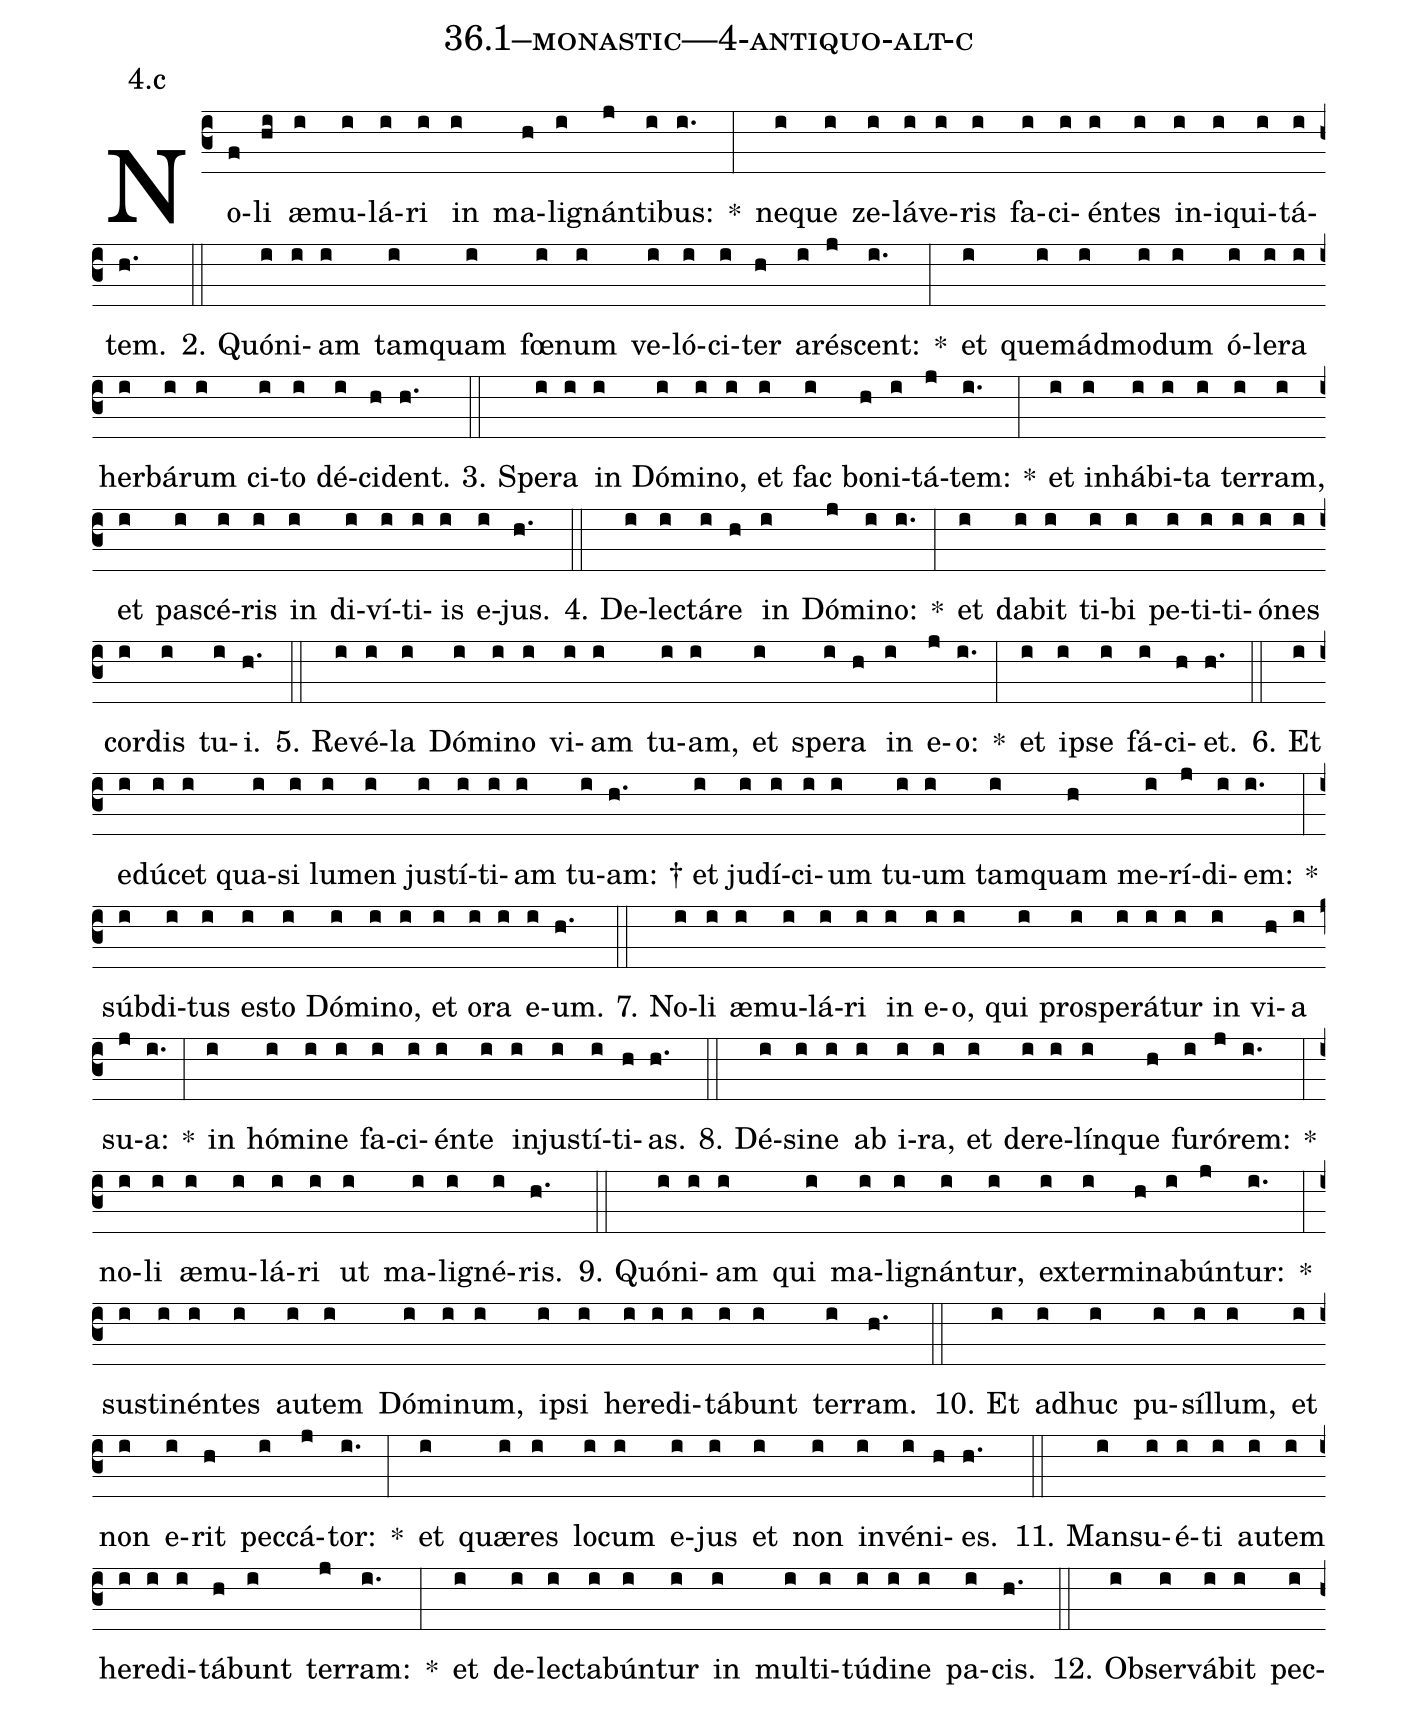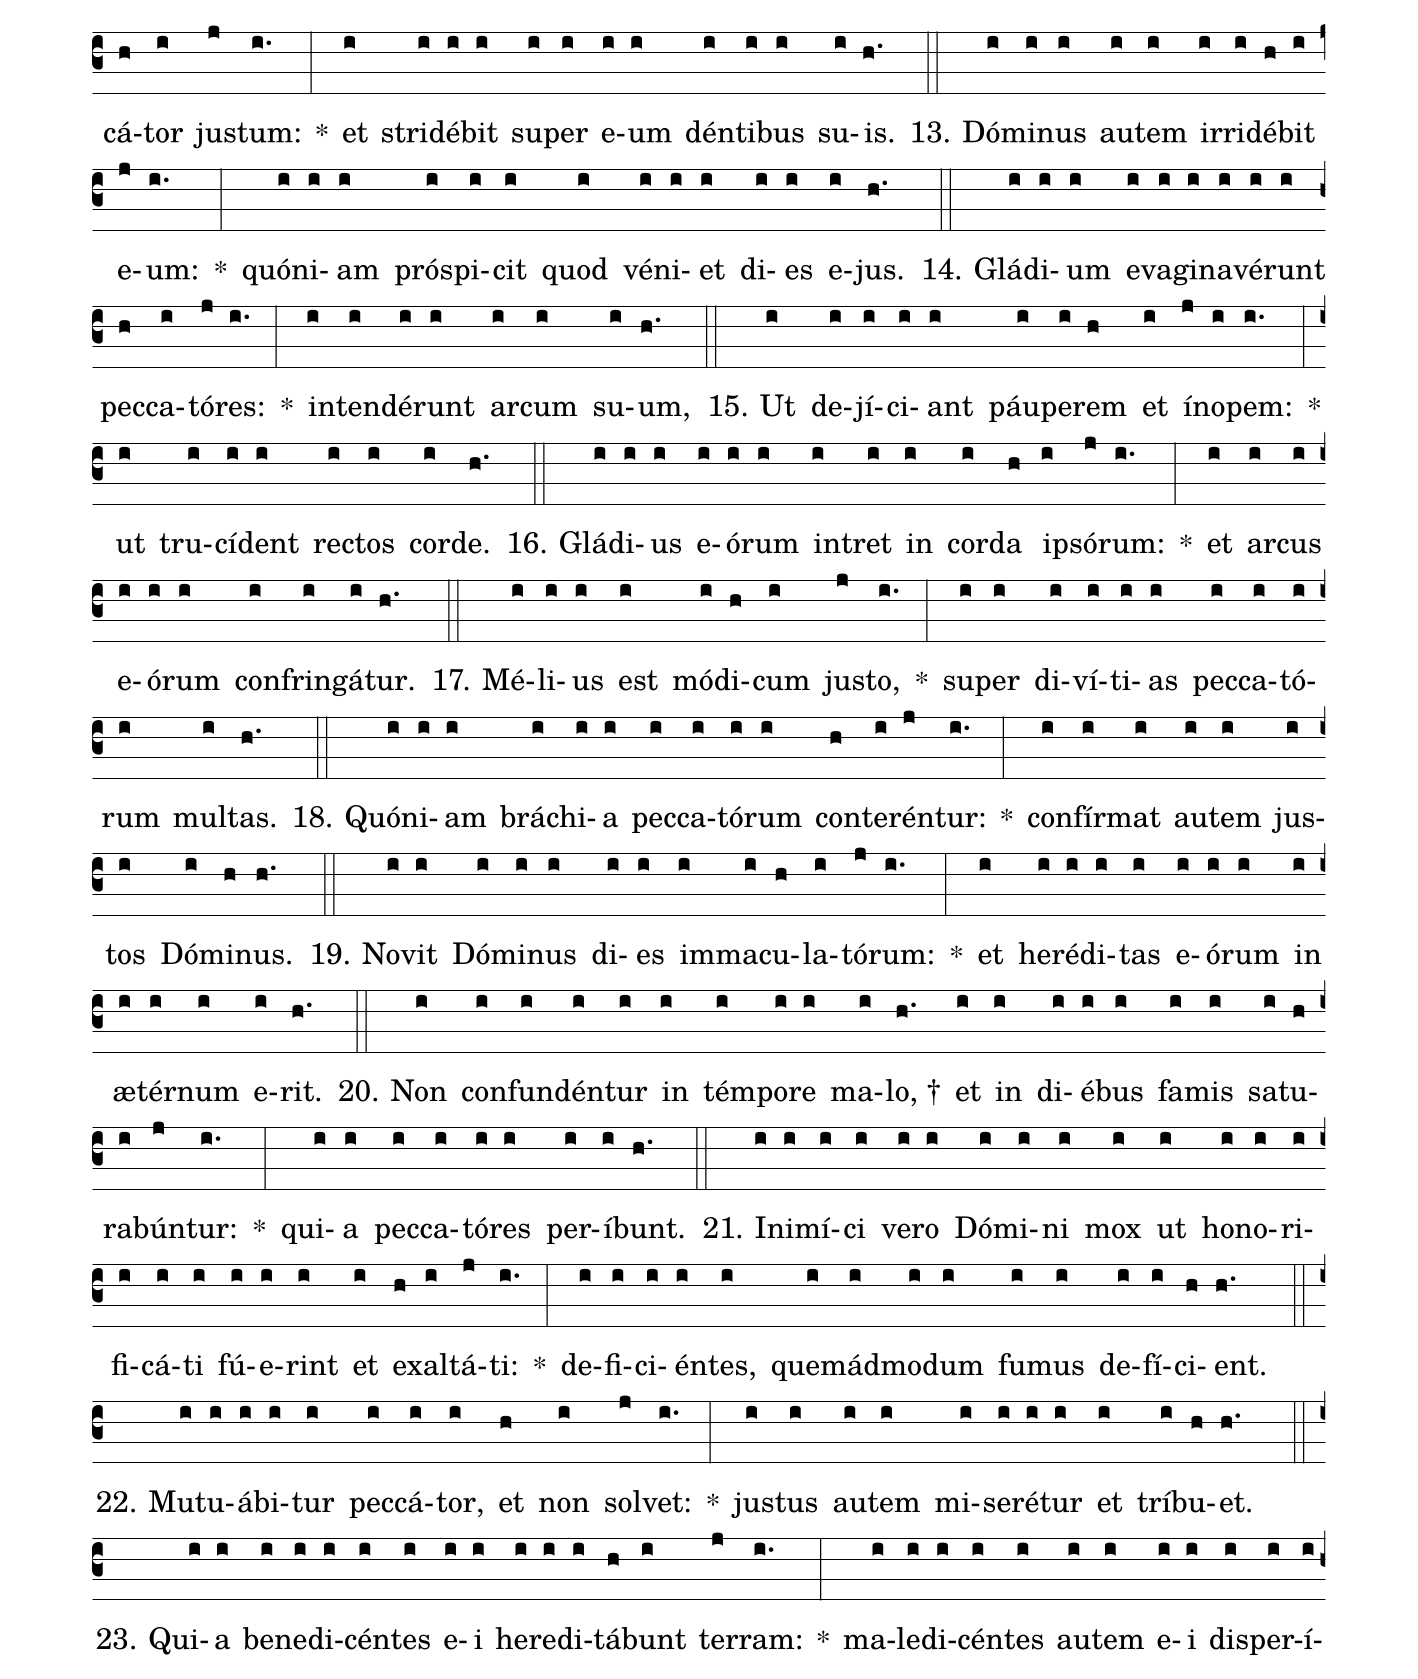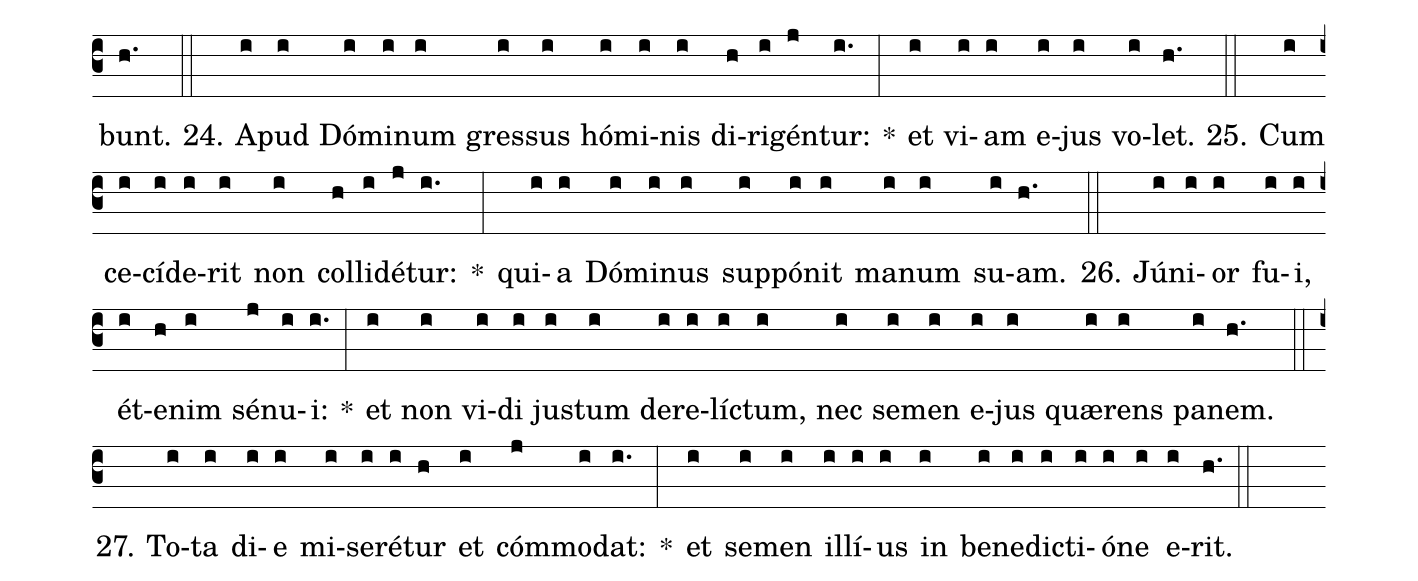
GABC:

name: 36.1--monastic---4-antiquo-alt-c;
annotation: 4.c;
%%
(c3)No(f)li(hi) æ(i)mu(i)lá(i)ri(i) in(i) ma(h)li(i)gnán(j)ti(i)bus:(i.) *(:) ne(i)que(i) ze(i)lá(i)ve(i)ris(i) fa(i)ci(i)én(i)tes(i) in(i)i(i)qui(i)tá(i)tem.(h.) (::)
2. Quón(i)i(i)am(i) tam(i)quam(i) fœ(i)num(i) ve(i)ló(i)ci(i)ter(h) a(i)ré(j)scent:(i.) *(:) et(i) quem(i)ád(i)mo(i)dum(i) ó(i)le(i)ra(i) her(i)bá(i)rum(i) ci(i)to(i) dé(i)ci(h)dent.(h.) (::)
3. Spe(i)ra(i) in(i) Dó(i)mi(i)no,(i) et(i) fac(i) bo(h)ni(i)tá(j)tem:(i.) *(:) et(i) in(i)há(i)bi(i)ta(i) ter(i)ram,(i) et(i) pa(i)scé(i)ris(i) in(i) di(i)ví(i)ti(i)is(i) e(i)jus.(h.) (::)
4. De(i)lec(i)tá(i)re(h) in(i) Dó(j)mi(i)no:(i.) *(:) et(i) da(i)bit(i) ti(i)bi(i) pe(i)ti(i)ti(i)ó(i)nes(i) cor(i)dis(i) tu(i)i.(h.) (::)
5. Re(i)vé(i)la(i) Dó(i)mi(i)no(i) vi(i)am(i) tu(i)am,(i) et(i) spe(i)ra(h) in(i) e(j)o:(i.) *(:) et(i) ip(i)se(i) fá(i)ci(h)et.(h.) (::)
6. Et(i) e(i)dú(i)cet(i) qua(i)si(i) lu(i)men(i) jus(i)tí(i)ti(i)am(i) tu(i)am: †(h.) et(i) ju(i)dí(i)ci(i)um(i) tu(i)um(i) tam(i)quam(h) me(i)rí(j)di(i)em:(i.) *(:) súb(i)di(i)tus(i) es(i)to(i) Dó(i)mi(i)no,(i) et(i) o(i)ra(i) e(i)um.(h.) (::)
7. No(i)li(i) æ(i)mu(i)lá(i)ri(i) in(i) e(i)o,(i) qui(i) pro(i)spe(i)rá(i)tur(i) in(i) vi(h)a(i) su(j)a:(i.) *(:) in(i) hó(i)mi(i)ne(i) fa(i)ci(i)én(i)te(i) in(i)jus(i)tí(i)ti(h)as.(h.) (::)
8. Dé(i)si(i)ne(i) ab(i) i(i)ra,(i) et(i) de(i)re(i)lín(i)que(h) fu(i)ró(j)rem:(i.) *(:) no(i)li(i) æ(i)mu(i)lá(i)ri(i) ut(i) ma(i)li(i)gné(i)ris.(h.) (::)
9. Quón(i)i(i)am(i) qui(i) ma(i)li(i)gnán(i)tur,(i) ex(i)ter(i)mi(h)na(i)bún(j)tur:(i.) *(:) sus(i)ti(i)nén(i)tes(i) au(i)tem(i) Dó(i)mi(i)num,(i) ip(i)si(i) he(i)re(i)di(i)tá(i)bunt(i) ter(i)ram.(h.) (::)
10. Et(i) ad(i)huc(i) pu(i)síl(i)lum,(i) et(i) non(i) e(i)rit(h) pec(i)cá(j)tor:(i.) *(:) et(i) quæ(i)res(i) lo(i)cum(i) e(i)jus(i) et(i) non(i) in(i)vé(i)ni(h)es.(h.) (::)
11. Man(i)su(i)é(i)ti(i) au(i)tem(i) he(i)re(i)di(i)tá(h)bunt(i) ter(j)ram:(i.) *(:) et(i) de(i)lec(i)ta(i)bún(i)tur(i) in(i) mul(i)ti(i)tú(i)di(i)ne(i) pa(i)cis.(h.) (::)
12. Ob(i)ser(i)vá(i)bit(i) pec(i)cá(h)tor(i) jus(j)tum:(i.) *(:) et(i) stri(i)dé(i)bit(i) su(i)per(i) e(i)um(i) dén(i)ti(i)bus(i) su(i)is.(h.) (::)
13. Dó(i)mi(i)nus(i) au(i)tem(i) ir(i)ri(i)dé(h)bit(i) e(j)um:(i.) *(:) quón(i)i(i)am(i) pró(i)spi(i)cit(i) quod(i) vé(i)ni(i)et(i) di(i)es(i) e(i)jus.(h.) (::)
14. Glá(i)di(i)um(i) e(i)va(i)gi(i)na(i)vé(i)runt(i) pec(h)ca(i)tó(j)res:(i.) *(:) in(i)ten(i)dé(i)runt(i) ar(i)cum(i) su(i)um,(h.) (::)
15. Ut(i) de(i)jí(i)ci(i)ant(i) páu(i)pe(i)rem(h) et(i) ín(j)o(i)pem:(i.) *(:) ut(i) tru(i)cí(i)dent(i) rec(i)tos(i) cor(i)de.(h.) (::)
16. Glá(i)di(i)us(i) e(i)ó(i)rum(i) in(i)tret(i) in(i) cor(i)da(h) ip(i)só(j)rum:(i.) *(:) et(i) ar(i)cus(i) e(i)ó(i)rum(i) con(i)frin(i)gá(i)tur.(h.) (::)
17. Mé(i)li(i)us(i) est(i) mó(i)di(h)cum(i) jus(j)to,(i.) *(:) su(i)per(i) di(i)ví(i)ti(i)as(i) pec(i)ca(i)tó(i)rum(i) mul(i)tas.(h.) (::)
18. Quón(i)i(i)am(i) brá(i)chi(i)a(i) pec(i)ca(i)tó(i)rum(i) con(h)te(i)rén(j)tur:(i.) *(:) con(i)fír(i)mat(i) au(i)tem(i) jus(i)tos(i) Dó(i)mi(h)nus.(h.) (::)
19. No(i)vit(i) Dó(i)mi(i)nus(i) di(i)es(i) im(i)ma(i)cu(h)la(i)tó(j)rum:(i.) *(:) et(i) he(i)ré(i)di(i)tas(i) e(i)ó(i)rum(i) in(i) æ(i)tér(i)num(i) e(i)rit.(h.) (::)
20. Non(i) con(i)fun(i)dén(i)tur(i) in(i) tém(i)po(i)re(i) ma(i)lo, †(h.) et(i) in(i) di(i)é(i)bus(i) fa(i)mis(i) sa(i)tu(h)ra(i)bún(j)tur:(i.) *(:) qui(i)a(i) pec(i)ca(i)tó(i)res(i) per(i)í(i)bunt.(h.) (::)
21. In(i)i(i)mí(i)ci(i) ve(i)ro(i) Dó(i)mi(i)ni(i) mox(i) ut(i) ho(i)no(i)ri(i)fi(i)cá(i)ti(i) fú(i)e(i)rint(i) et(i) ex(h)al(i)tá(j)ti:(i.) *(:) de(i)fi(i)ci(i)én(i)tes,(i) quem(i)ád(i)mo(i)dum(i) fu(i)mus(i) de(i)fí(i)ci(h)ent.(h.) (::)
22. Mu(i)tu(i)á(i)bi(i)tur(i) pec(i)cá(i)tor,(i) et(h) non(i) sol(j)vet:(i.) *(:) jus(i)tus(i) au(i)tem(i) mi(i)se(i)ré(i)tur(i) et(i) trí(i)bu(h)et.(h.) (::)
23. Qui(i)a(i) be(i)ne(i)di(i)cén(i)tes(i) e(i)i(i) he(i)re(i)di(i)tá(h)bunt(i) ter(j)ram:(i.) *(:) ma(i)le(i)di(i)cén(i)tes(i) au(i)tem(i) e(i)i(i) dis(i)per(i)í(i)bunt.(h.) (::)
24. A(i)pud(i) Dó(i)mi(i)num(i) gres(i)sus(i) hó(i)mi(i)nis(i) di(h)ri(i)gén(j)tur:(i.) *(:) et(i) vi(i)am(i) e(i)jus(i) vo(i)let.(h.) (::)
25. Cum(i) ce(i)cí(i)de(i)rit(i) non(i) col(h)li(i)dé(j)tur:(i.) *(:) qui(i)a(i) Dó(i)mi(i)nus(i) sup(i)pó(i)nit(i) ma(i)num(i) su(i)am.(h.) (::)
26. Jú(i)ni(i)or(i) fu(i)i,(i) ét(i)e(h)nim(i) sé(j)nu(i)i:(i.) *(:) et(i) non(i) vi(i)di(i) jus(i)tum(i) de(i)re(i)líc(i)tum,(i) nec(i) se(i)men(i) e(i)jus(i) quæ(i)rens(i) pa(i)nem.(h.) (::)
27. To(i)ta(i) di(i)e(i) mi(i)se(i)ré(i)tur(h) et(i) cóm(j)mo(i)dat:(i.) *(:) et(i) se(i)men(i) il(i)lí(i)us(i) in(i) be(i)ne(i)dic(i)ti(i)ó(i)ne(i) e(i)rit.(h.) (::)
